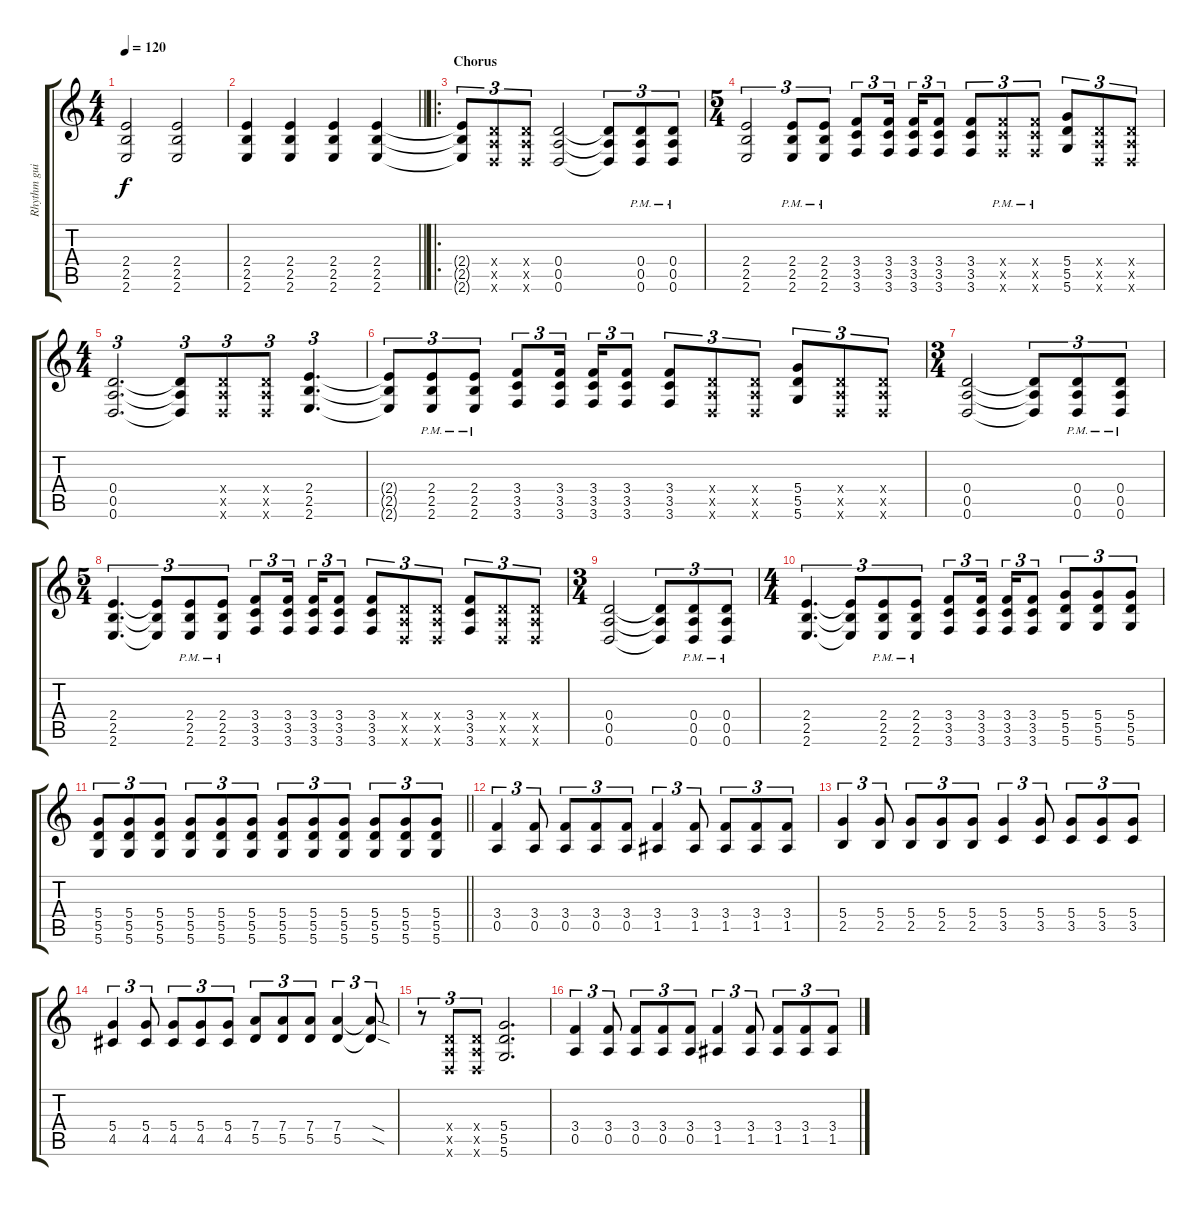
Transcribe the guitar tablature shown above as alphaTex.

\track ("Rhythm guitar" "Rhythm gui") {instrument distortionguitar}
\staff {score tabs}
\tuning (E4 B3 G3 D3 A2 D2) {hide}
\ts (4 4)
\tempo 120
\clef g2
\ks c
(2.4 2.5 2.6).2{dy f} (2.4 2.5 2.6).2 |
\barLineRight lightlight
(2.4 2.5 2.6).4 (2.4 2.5 2.6).4 (2.4 2.5 2.6).4 (2.4 2.5 2.6).4 |
\ro
\section ("" "Chorus")
(2.4{t} 2.5{t} 2.6{t}).8{tu (3 2)} (0.4{x} 0.5{x} 0.6{x}).8{tu (3 2)} (0.4{x} 0.5{x} 0.6{x}).8{tu (3 2)} (0.4 0.5 0.6).2 (0.4{t} 0.5{t} 0.6{t}).8{tu (3 2)} (0.4{pm} 0.5{pm} 0.6{pm}).8{tu (3 2)} (0.4{pm} 0.5{pm} 0.6{pm}).8{tu (3 2)} |
\ts (5 4)
(2.4 2.5 2.6).2{tu (3 2)} (2.4{pm} 2.5{pm} 2.6{pm}).8{tu (3 2)} (2.4{pm} 2.5{pm} 2.6{pm}).8{tu (3 2)} (3.4 3.5 3.6).8{tu (3 2)} (3.4 3.5 3.6).16{tu (3 2) beam splitsecondary} (3.4 3.5 3.6).16{tu (3 2)} (3.4 3.5 3.6).8{tu (3 2)} (3.4 3.5 3.6).8{tu (3 2)} (3.4{pm x} 3.5{pm x} 3.6{pm x}).8{tu (3 2)} (3.4{pm x} 3.5{x} 3.6{pm x}).8{tu (3 2)} (5.4 5.5 5.6).8{tu (3 2)} (0.4{x} 0.5{x} 0.6{x}).8{tu (3 2)} (0.4{x} 0.5{x} 0.6{x}).8{tu (3 2)} |
\ts (4 4)
(0.4 0.5 0.6).2{d tu (3 2)} (0.4{t} 0.5{t} 0.6{t}).8{tu (3 2)} (0.4{x} 0.5{x} 0.6{x}).8{tu (3 2)} (0.4{x} 0.5{x} 0.6{x}).8{tu (3 2)} (2.4 2.5 2.6).4{d tu (3 2)} |
(2.4{t} 2.5{t} 2.6{t}).8{tu (3 2)} (2.4{pm} 2.5{pm} 2.6{pm}).8{tu (3 2)} (2.4{pm} 2.5{pm} 2.6{pm}).8{tu (3 2)} (3.4 3.5 3.6).8{tu (3 2)} (3.4 3.5 3.6).16{tu (3 2) beam splitsecondary} (3.4 3.5 3.6).16{tu (3 2)} (3.4 3.5 3.6).8{tu (3 2)} (3.4 3.5 3.6).8{tu (3 2)} (0.4{x} 0.5{x} 0.6{x}).8{tu (3 2)} (0.4{x} 0.5{x} 0.6{x}).8{tu (3 2)} (5.4 5.5 5.6).8{tu (3 2)} (0.4{x} 0.5{x} 0.6{x}).8{tu (3 2)} (0.4{x} 0.5{x} 0.6{x}).8{tu (3 2)} |
\ts (3 4)
(0.4 0.5 0.6).2 (0.4{t} 0.5{t} 0.6{t}).8{tu (3 2)} (0.4{pm} 0.5{pm} 0.6{pm}).8{tu (3 2)} (0.4{pm} 0.5{pm} 0.6{pm}).8{tu (3 2)} |
\ts (5 4)
(2.4 2.5 2.6).4{d tu (3 2)} (2.4{t} 2.5{t} 2.6{t}).8{tu (3 2)} (2.4{pm} 2.5{pm} 2.6{pm}).8{tu (3 2)} (2.4{pm} 2.5{pm} 2.6{pm}).8{tu (3 2)} (3.4 3.5 3.6).8{tu (3 2)} (3.4 3.5 3.6).16{tu (3 2) beam splitsecondary} (3.4 3.5 3.6).16{tu (3 2)} (3.4 3.5 3.6).8{tu (3 2)} (3.4 3.5 3.6).8{tu (3 2)} (0.4{x} 0.5{x} 0.6{x}).8{tu (3 2)} (0.4{x} 0.5{x} 0.6{x}).8{tu (3 2)} (3.4 3.5 3.6).8{tu (3 2)} (0.4{x} 0.5{x} 0.6{x}).8{tu (3 2)} (0.4{x} 0.5{x} 0.6{x}).8{tu (3 2)} |
\ts (3 4)
(0.4 0.5 0.6).2 (0.4{t} 0.5{t} 0.6{t}).8{tu (3 2)} (0.4{pm} 0.5{pm} 0.6{pm}).8{tu (3 2)} (0.4{pm} 0.5{pm} 0.6{pm}).8{tu (3 2)} |
\ts (4 4)
(2.4 2.5 2.6).4{d tu (3 2)} (2.4{t} 2.5{t} 2.6{t}).8{tu (3 2)} (2.4{pm} 2.5{pm} 2.6{pm}).8{tu (3 2)} (2.4{pm} 2.5{pm} 2.6{pm}).8{tu (3 2)} (3.4 3.5 3.6).8{tu (3 2)} (3.4 3.5 3.6).16{tu (3 2) beam splitsecondary} (3.4 3.5 3.6).16{tu (3 2)} (3.4 3.5 3.6).8{tu (3 2)} (5.4 5.5 5.6).8{tu (3 2)} (5.4 5.5 5.6).8{tu (3 2)} (5.4 5.5 5.6).8{tu (3 2)} |
\barLineRight lightlight
(5.4 5.5 5.6).8{tu (3 2)} (5.4 5.5 5.6).8{tu (3 2)} (5.4 5.5 5.6).8{tu (3 2)} (5.4 5.5 5.6).8{tu (3 2)} (5.4 5.5 5.6).8{tu (3 2)} (5.4 5.5 5.6).8{tu (3 2)} (5.4 5.5 5.6).8{tu (3 2)} (5.4 5.5 5.6).8{tu (3 2)} (5.4 5.5 5.6).8{tu (3 2)} (5.4 5.5 5.6).8{tu (3 2)} (5.4 5.5 5.6).8{tu (3 2)} (5.4 5.5 5.6).8{tu (3 2)} |
(3.4 0.5).4{tu (3 2)} (3.4 0.5).8{tu (3 2)} (3.4 0.5).8{tu (3 2)} (3.4 0.5).8{tu (3 2)} (3.4 0.5).8{tu (3 2)} (3.4 1.5).4{tu (3 2)} (3.4 1.5).8{tu (3 2)} (3.4 1.5).8{tu (3 2)} (3.4 1.5).8{tu (3 2)} (3.4 1.5).8{tu (3 2)} |
(5.4 2.5).4{tu (3 2)} (5.4 2.5).8{tu (3 2)} (5.4 2.5).8{tu (3 2)} (5.4 2.5).8{tu (3 2)} (5.4 2.5).8{tu (3 2)} (5.4 3.5).4{tu (3 2)} (5.4 3.5).8{tu (3 2)} (5.4 3.5).8{tu (3 2)} (5.4 3.5).8{tu (3 2)} (5.4 3.5).8{tu (3 2)} |
(5.4 4.5).4{tu (3 2)} (5.4 4.5).8{tu (3 2)} (5.4 4.5).8{tu (3 2)} (5.4 4.5).8{tu (3 2)} (5.4 4.5).8{tu (3 2)} (7.4 5.5).8{tu (3 2)} (7.4 5.5).8{tu (3 2)} (7.4 5.5).8{tu (3 2)} (7.4 5.5).4{tu (3 2)} (7.4{sod t} 5.5{sod t}).8{tu (3 2)} |
r.8{tu (3 2)} (0.4{x} 0.5{x} 0.6{x}).8{tu (3 2)} (0.4{x} 0.5{x} 0.6{x}).8{tu (3 2)} (5.4 5.5 5.6).2{d} |
(3.4 0.5).4{tu (3 2)} (3.4 0.5).8{tu (3 2)} (3.4 0.5).8{tu (3 2)} (3.4 0.5).8{tu (3 2)} (3.4 0.5).8{tu (3 2)} (3.4 1.5).4{tu (3 2)} (3.4 1.5).8{tu (3 2)} (3.4 1.5).8{tu (3 2)} (3.4 1.5).8{tu (3 2)} (3.4 1.5).8{tu (3 2)}
